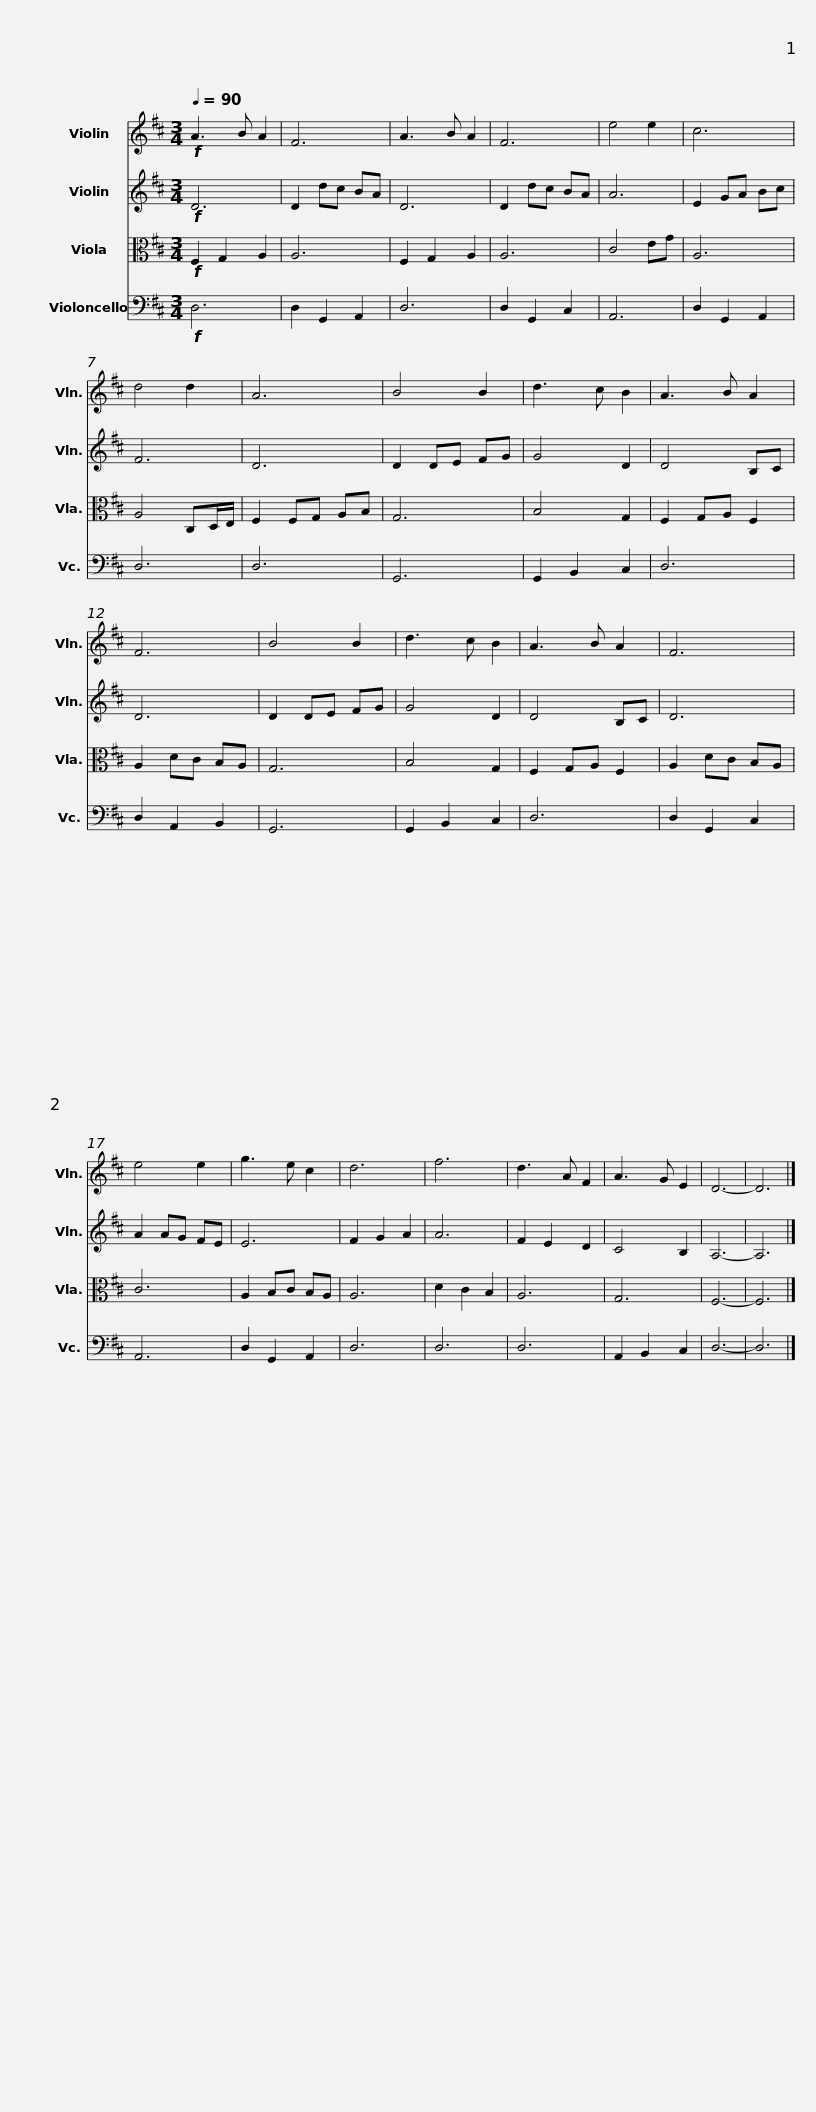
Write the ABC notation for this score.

X:1
%%score 1 2 3 4
L:1/8
Q:1/4=90
M:3/4
I:linebreak $
K:D
V:1 treble
V:2 treble
V:3 alto
V:4 bass
V:1
!f! A3 B A2 | F6 | A3 B A2 | F6 | e4 e2 | %5
 c6 | d4 d2 | A6 |$ B4 B2 | d3 c B2 | %10
 A3 B A2 | F6 | B4 B2 | d3 c B2 | A3 B A2 | %15
 F6 |$ e4 e2 | g3 e c2 | d6 | f6 | %20
 d3 A F2 | A3 G E2 | D6- | D6 |] %24
V:2
!f! D6 | D2 dc BA | D6 | D2 dc BA | A6 | %5
 E2 GA Bc | F6 | D6 |$ D2 DE FG | G4 D2 | %10
 D4 B,C | D6 | D2 DE FG | G4 D2 | D4 B,C | %15
 D6 |$ A2 AG FE | E6 | F2 G2 A2 | A6 | %20
 F2 E2 D2 | C4 B,2 | A,6- | A,6 |] %24
V:3
!f! F,2 G,2 A,2 | A,6 | F,2 G,2 A,2 | A,6 | C4 EG | %5
 A,6 | A,4 C,D,/E,/ | F,2 F,G, A,B, |$ G,6 | B,4 G,2 | %10
 F,2 G,A, F,2 | A,2 DC B,A, | G,6 | B,4 G,2 | F,2 G,A, F,2 | %15
 A,2 DC B,A, |$ C6 | A,2 B,C B,A, | A,6 | D2 C2 B,2 | %20
 A,6 | G,6 | F,6- | F,6 |] %24
V:4
!f! D,6 | D,2 G,,2 A,,2 | D,6 | D,2 G,,2 C,2 | A,,6 | %5
 D,2 G,,2 A,,2 | D,6 | D,6 |$ G,,6 | G,,2 B,,2 C,2 | %10
 D,6 | D,2 A,,2 B,,2 | G,,6 | G,,2 B,,2 C,2 | D,6 | %15
 D,2 G,,2 C,2 |$ A,,6 | D,2 G,,2 A,,2 | D,6 | D,6 | %20
 D,6 | A,,2 B,,2 C,2 | D,6- | D,6 |] %24
